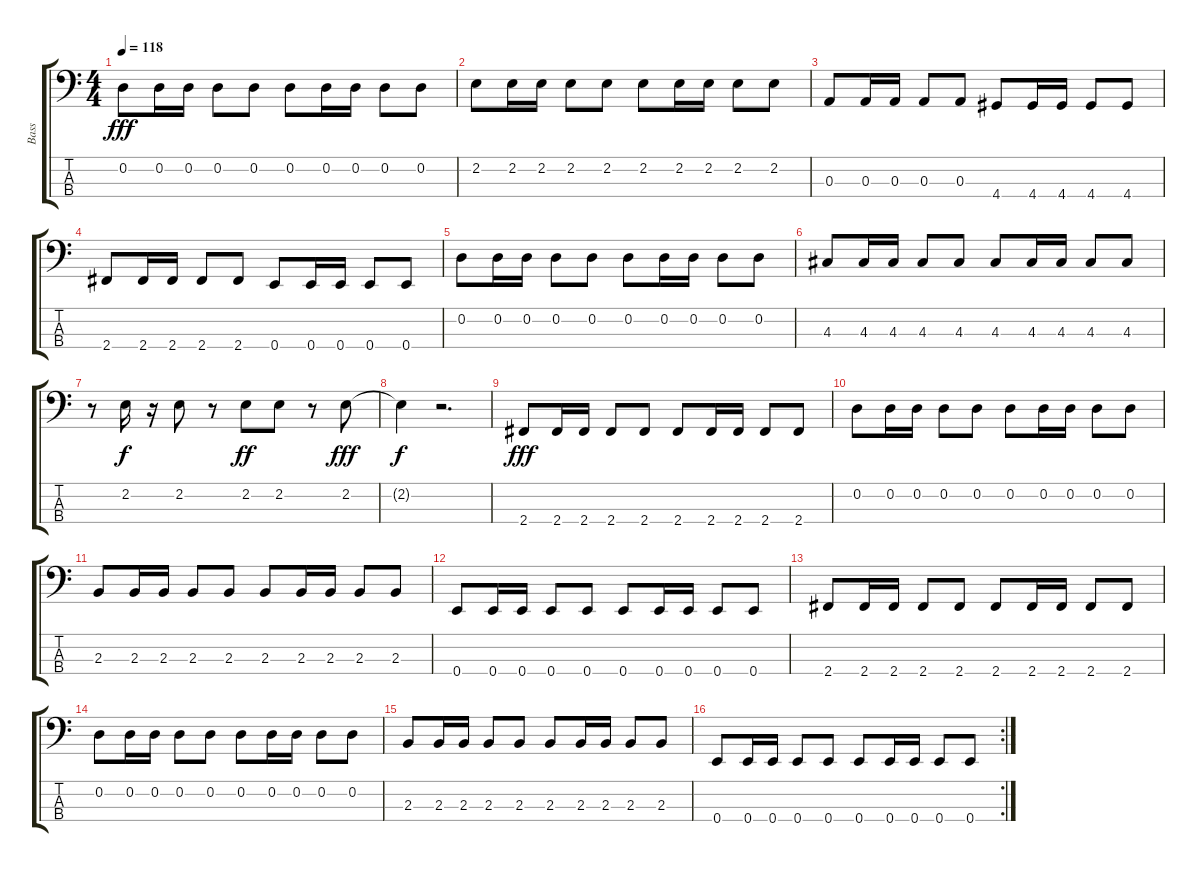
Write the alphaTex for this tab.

\track ("Bass" "Bass") {instrument electricbassfinger}
\staff {score tabs}
\tuning (G2 D2 A1 E1) {hide}
\ts (4 4)
\tempo 118
\clef f4
\ks c
0.2.8{dy fff} 0.2.16 0.2.16 0.2.8 0.2.8 0.2.8 0.2.16 0.2.16 0.2.8 0.2.8 |
2.2.8 2.2.16 2.2.16 2.2.8 2.2.8 2.2.8 2.2.16 2.2.16 2.2.8 2.2.8 |
0.3.8 0.3.16 0.3.16 0.3.8 0.3.8 4.4.8 4.4.16 4.4.16 4.4.8 4.4.8 |
2.4.8 2.4.16 2.4.16 2.4.8 2.4.8 0.4.8 0.4.16 0.4.16 0.4.8 0.4.8 |
0.2.8 0.2.16 0.2.16 0.2.8 0.2.8 0.2.8 0.2.16 0.2.16 0.2.8 0.2.8 |
4.3.8 4.3.16 4.3.16 4.3.8 4.3.8 4.3.8 4.3.16 4.3.16 4.3.8 4.3.8 |
r.8 2.2.16{dy f} r.16 2.2.8 r.8 2.2.8{dy ff} 2.2.8 r.8 2.2.8{dy fff} |
2.2{t}.4{dy f} r.2{d} |
2.4.8{dy fff} 2.4.16 2.4.16 2.4.8 2.4.8 2.4.8 2.4.16 2.4.16 2.4.8 2.4.8 |
0.2.8 0.2.16 0.2.16 0.2.8 0.2.8 0.2.8 0.2.16 0.2.16 0.2.8 0.2.8 |
2.3.8 2.3.16 2.3.16 2.3.8 2.3.8 2.3.8 2.3.16 2.3.16 2.3.8 2.3.8 |
0.4.8 0.4.16 0.4.16 0.4.8 0.4.8 0.4.8 0.4.16 0.4.16 0.4.8 0.4.8 |
2.4.8 2.4.16 2.4.16 2.4.8 2.4.8 2.4.8 2.4.16 2.4.16 2.4.8 2.4.8 |
0.2.8 0.2.16 0.2.16 0.2.8 0.2.8 0.2.8 0.2.16 0.2.16 0.2.8 0.2.8 |
2.3.8 2.3.16 2.3.16 2.3.8 2.3.8 2.3.8 2.3.16 2.3.16 2.3.8 2.3.8 |
\rc 2
0.4.8 0.4.16 0.4.16 0.4.8 0.4.8 0.4.8 0.4.16 0.4.16 0.4.8 0.4.8
